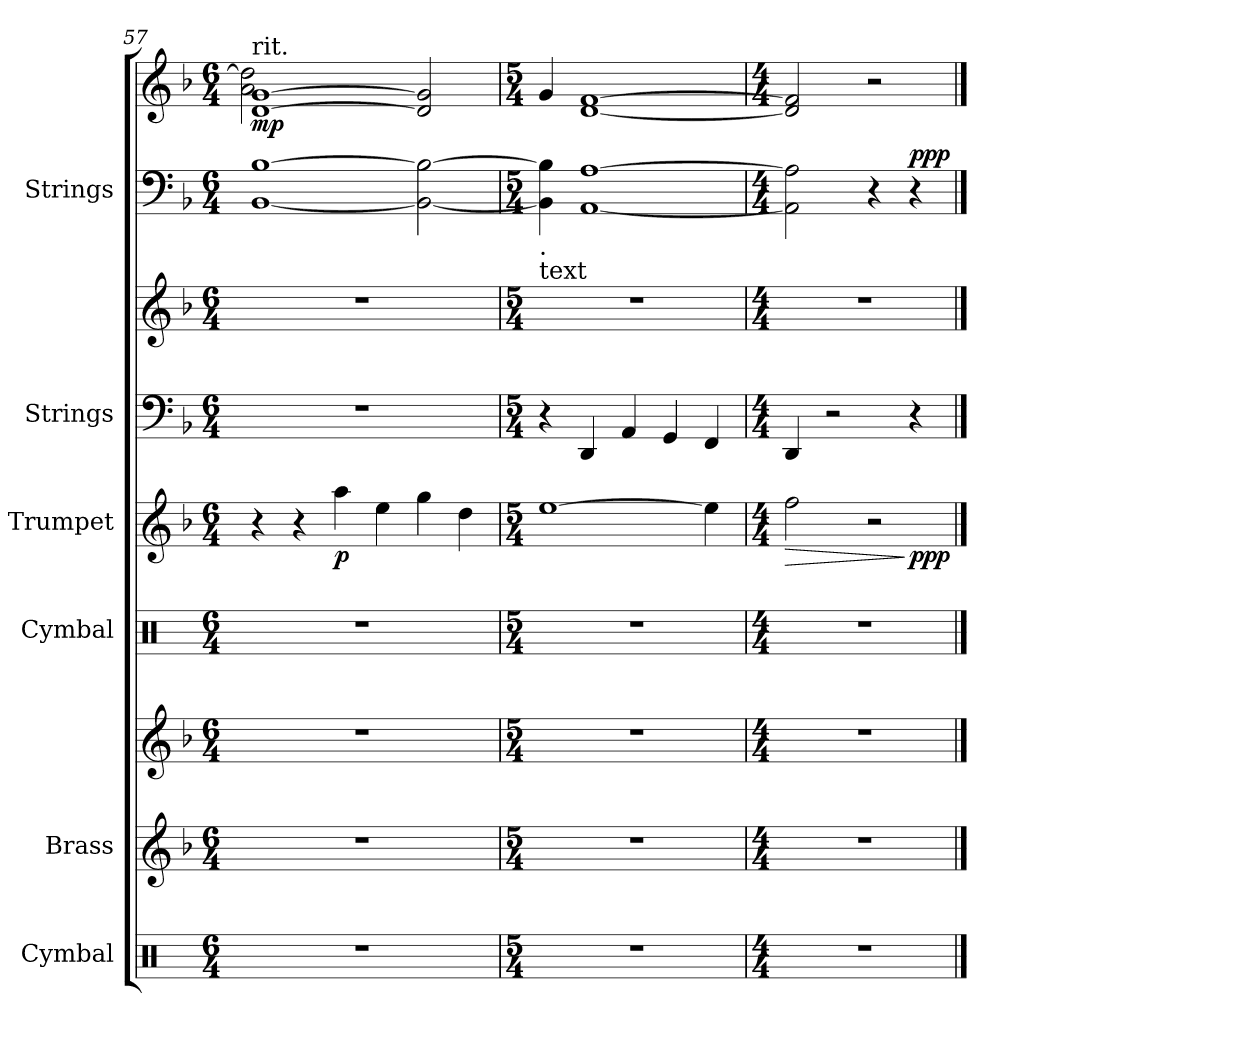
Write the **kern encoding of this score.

**kern	**kern	**kern	**kern	**kern	**dynam	**kern	**kern	**kern	**kern	**dynam
*part6	*part5	*part5	*part4	*part3	*part3	*part2	*part2	*part1	*part1	*part1
*staff9	*staff8	*staff7	*staff6	*staff5	*staff5	*staff4	*staff3	*staff2	*staff1	*staff1/2
*I"Cymbal	*I"Brass	*	*I"Cymbal	*I"Trumpet	*	*I"Strings	*	*I"Strings	*	*
*I'Cym.	*I'Brass	*	*I'Cym.	*I'Tpt.	*	*I'St.	*	*I'St.	*	*
!!LO:PB:g=z
*clefX	*clefG2	*clefG2	*clefX	*clefG2	*	*clefF4	*clefG2	*clefF4	*clefG2	*
*	*ITrd7c12	*ITrd7c12	*	*	*	*	*	*	*	*
*k[]	*k[b-]	*k[b-]	*k[]	*k[b-]	*	*k[b-]	*k[b-]	*k[b-]	*k[b-]	*
*M6/4	*M6/4	*M6/4	*M6/4	*M6/4	*	*M6/4	*M6/4	*M6/4	*M6/4	*
*MM78	*MM78	*MM78	*MM78	*MM78	*	*MM78	*MM78	*MM78	*MM78	*
=57	=57	=57	=57	=57	=57	=57	=57	=57	=57	=57
*	*	*	*	*	*	*	*	*	*^	*
!	!	!	!	!	!	!	!	!	!LO:TX:a:t=rit.	!	!
!	!	!	!	!	!	!	!	!	!	!	!LO:DY:b
*	*	*	*	*	*	*	*	*	*	*^	*
1.r	1.r	1.r	1.r	4r	.	1.r	1.r	[1BB- [1B-	[1d [1g	2a\ 2dd\]	4ryy	mp
*	*	*	*	*	*	*	*	*	*MM75	*	*	*
.	.	.	.	4r	.	.	.	.	.	.	1ryy	.
*	*	*	*	*	*	*	*	*	*MM72	*	*	*
!	!	!	!	!	!LO:DY:b	!	!	!	!	!	!	!
.	.	.	.	4aa\	p	.	.	.	.	1ryy	.	.
.	.	.	.	4ee\	.	.	.	.	.	.	.	.
.	.	.	.	4gg\	.	.	.	2BB-\_ 2B-\_	2d/] 2g/]	.	.	.
.	.	.	.	4dd\	.	.	.	.	.	.	4ryy	.
*	*	*	*	*	*	*	*	*	*v	*v	*v	*
=58	=58	=58	=58	=58	=58	=58	=58	=58	=58	=58
*M5/4	*M5/4	*M5/4	*M5/4	*M5/4	*	*M5/4	*M5/4	*M5/4	*M5/4	*
*	*	*	*	*	*	*	*	*	*MM70	*
*	*	*	*	*	*	*	*	*	*^	*
*	*	*	*	*	*	*	*	*	*	*^	*
!	!	!	!	!	!	!	!LO:TX:a:t=text	!	!	!	!	!
!	!	!	!	!	!	!	!LO:TX:a:t=.	!	!	!	!	!
*	*	*	*	*	*	*	*	*	*v	*v	*v	*
4%5r	4%5r	4%5r	4%5r	[1ee	.	4r	4%5r	4BB-\] 4B-\]	4g/	.
*	*	*	*	*	*	*	*	*	*MM67	*
.	.	.	.	.	.	4DD/	.	[1AA [1A	[1d [1f	.
.	.	.	.	.	.	4AA/	.	.	.	.
.	.	.	.	.	.	4GG/	.	.	.	.
.	.	.	.	4ee\]	.	4FF/	.	.	.	.
=59	=59	=59	=59	=59	=59	=59	=59	=59	=59	=59
*M4/4	*M4/4	*M4/4	*M4/4	*M4/4	*	*M4/4	*M4/4	*M4/4	*M4/4	*
!	!	!	!	!	!LO:HP:b	!	!	!	!	!
*	*	*	*	*^	*	*	*	*	*	*
1r	1r	1r	1r	2ff\	4ryy	>	4DD/	1r	2AA\] 2A\]	2d/] 2f/]	.
.	.	.	.	.	4ryy	.	2r	.	.	.	.
.	.	.	.	2r	4ryy	.	.	.	4r	2r	.
!	!	!	!	!	!	!LO:DY:n=1:b	!	!	!	!	!LO:DY:a=2
.	.	.	.	.	4ryy	] ppp	4r	.	4r	.	ppp
*	*	*	*	*v	*v	*	*	*	*	*	*
==	==	==	==	==	==	==	==	==	==	==
*-	*-	*-	*-	*-	*-	*-	*-	*-	*-	*-
